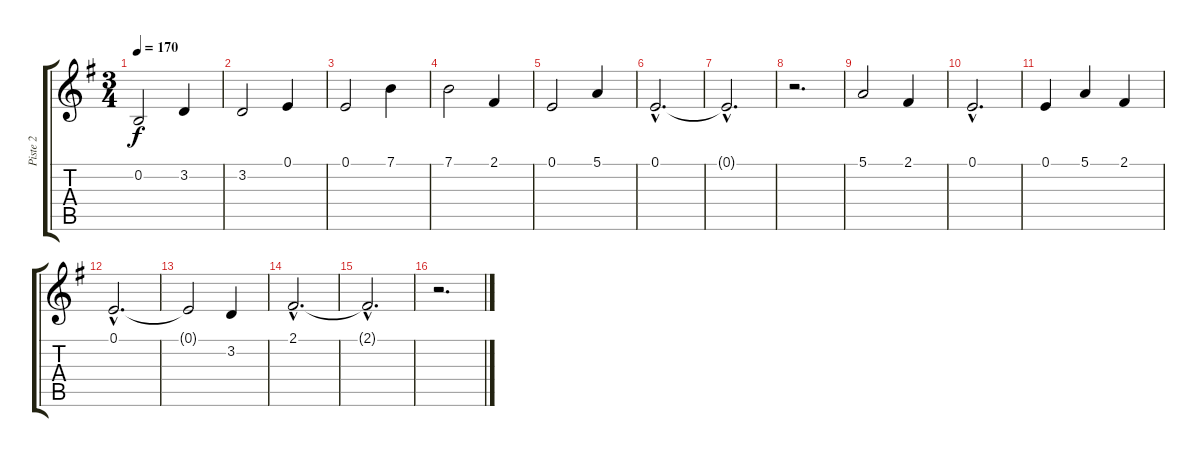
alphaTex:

\track ("Piste 2" "Piste 2") {instrument musicbox}
\staff {score tabs}
\tuning (E4 B3 G3 D3 A2 E2) {hide}
\ts (3 4)
\tempo 170
\clef g2
\ks g
0.2.2{dy f} 3.2.4 |
3.2.2 0.1.4 |
0.1.2 7.1.4 |
7.1.2 2.1.4 |
0.1.2 5.1.4 |
0.1{hac}.2{d} |
0.1{hac t}.2{d} |
r.2{d} |
5.1.2 2.1.4 |
0.1{hac}.2{d} |
0.1.4 5.1.4 2.1.4 |
0.1{hac}.2{d} |
0.1{t}.2 3.2.4 |
2.1{hac}.2{d} |
2.1{hac t}.2{d} |
r.2{d}
